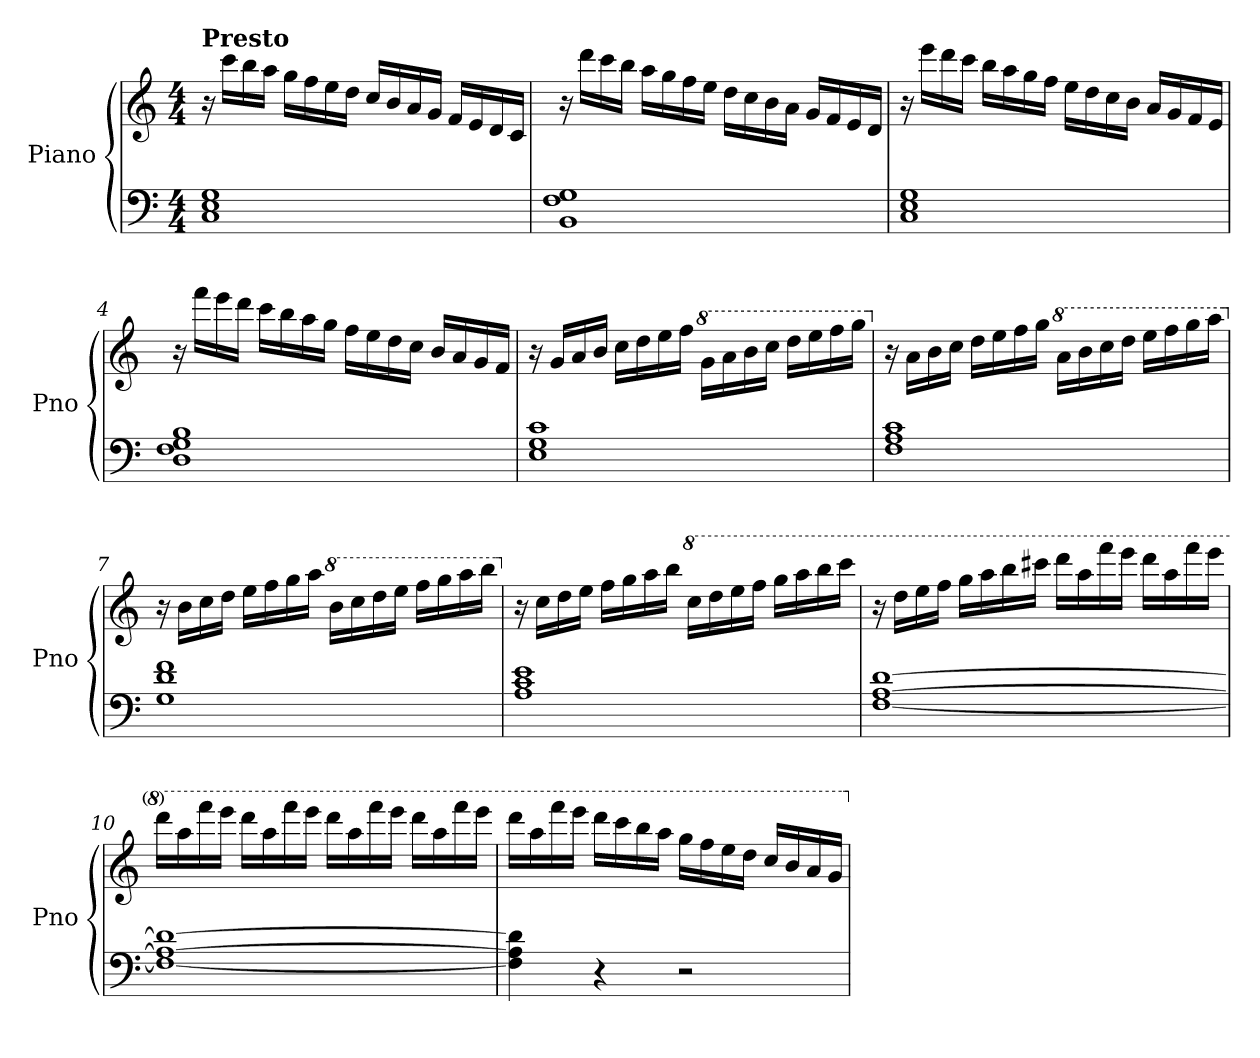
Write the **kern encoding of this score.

**kern	**kern
*part1	*part1
*staff2	*staff1
*I"Piano	*
*I'Pno	*
*clefF4	*clefG2
*k[]	*k[]
*M4/4	*M4/4
=1	=1
!	!LO:TX:a:B:t=Presto
1C 1E 1G	16r
.	16ccc\LL
.	16bb\
.	16aa\JJ
.	16gg\LL
.	16ff\
.	16ee\
.	16dd\JJ
.	16cc/LL
.	16b/
.	16a/
.	16g/JJ
.	16f/LL
.	16e/
.	16d/
.	16c/JJ
=2	=2
1BB 1F 1G	16r
.	16ddd\LL
.	16ccc\
.	16bb\JJ
.	16aa\LL
.	16gg\
.	16ff\
.	16ee\JJ
.	16dd\LL
.	16cc\
.	16b\
.	16a\JJ
.	16g/LL
.	16f/
.	16e/
.	16d/JJ
=3	=3
1C 1E 1G	16r
.	16eee\LL
.	16ddd\
.	16ccc\JJ
.	16bb\LL
.	16aa\
.	16gg\
.	16ff\JJ
.	16ee\LL
.	16dd\
.	16cc\
.	16b\JJ
.	16a/LL
.	16g/
.	16f/
.	16e/JJ
!!LO:LB:g=z
=4	=4
1D 1F 1G 1B	16r
.	16fff\LL
.	16eee\
.	16ddd\JJ
.	16ccc\LL
.	16bb\
.	16aa\
.	16gg\JJ
.	16ff\LL
.	16ee\
.	16dd\
.	16cc\JJ
.	16b/LL
.	16a/
.	16g/
.	16f/JJ
=5	=5
1E 1G 1c	16r
.	16g/LL
.	16a/
.	16b/JJ
.	16cc\LL
.	16dd\
.	16ee\
.	16ff\JJ
*	*8va
.	16gg\LL
.	16aa\
.	16bb\
.	16ccc\JJ
.	16ddd\LL
.	16eee\
.	16fff\
.	16ggg\JJ
=6	=6
*	*X8va
1F 1A 1c	16r
.	16a\LL
.	16b\
.	16cc\JJ
.	16dd\LL
.	16ee\
.	16ff\
.	16gg\JJ
*	*8va
.	16aa\LL
.	16bb\
.	16ccc\
.	16ddd\JJ
.	16eee\LL
.	16fff\
.	16ggg\
.	16aaa\JJ
!!LO:LB:g=z
=7	=7
*	*X8va
1G 1d 1f	16r
.	16b\LL
.	16cc\
.	16dd\JJ
.	16ee\LL
.	16ff\
.	16gg\
.	16aa\JJ
*	*8va
.	16bb\LL
.	16ccc\
.	16ddd\
.	16eee\JJ
.	16fff\LL
.	16ggg\
.	16aaa\
.	16bbb\JJ
=8	=8
*	*X8va
1A 1c 1e	16r
.	16cc\LL
.	16dd\
.	16ee\JJ
.	16ff\LL
.	16gg\
.	16aa\
.	16bb\JJ
*	*8va
.	16ccc\LL
.	16ddd\
.	16eee\
.	16fff\JJ
.	16ggg\LL
.	16aaa\
.	16bbb\
.	16cccc\JJ
=9	=9
[1F [1A [1d	16r
.	16ddd\LL
.	16eee\
.	16fff\JJ
.	16ggg\LL
.	16aaa\
.	16bbb\
.	16cccc#X\JJ
.	16dddd\LL
.	16aaa\
.	16ffff\
.	16eeee\JJ
.	16dddd\LL
.	16aaa\
.	16ffff\
.	16eeee\JJ
!!LO:LB:g=z
=10	=10
1F_ 1A_ 1d_	16dddd\LL
.	16aaa\
.	16ffff\
.	16eeee\JJ
.	16dddd\LL
.	16aaa\
.	16ffff\
.	16eeee\JJ
.	16dddd\LL
.	16aaa\
.	16ffff\
.	16eeee\JJ
.	16dddd\LL
.	16aaa\
.	16ffff\
.	16eeee\JJ
=11	=11
4F\] 4A\] 4d\]	16dddd\LL
.	16aaa\
.	16ffff\
.	16eeee\JJ
4r	16dddd\LL
.	16cccc\
.	16bbb\
.	16aaa\JJ
2r	16ggg\LL
.	16fff\
.	16eee\
.	16ddd\JJ
.	16ccc/LL
.	16bb/
.	16aa/
.	16gg/JJ
*	*X8va
=	=
*-	*-
